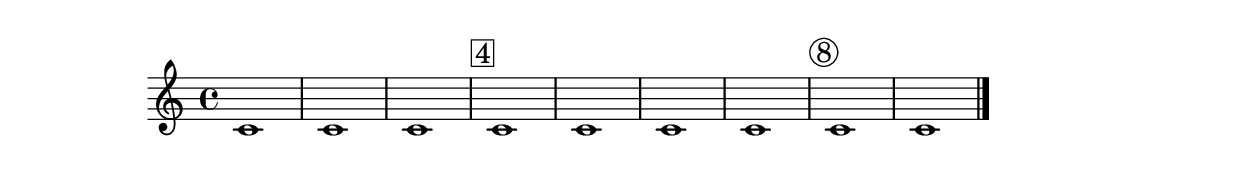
%% DO NOT EDIT this file manually; it is automatically
%% generated from LSR http://lsr.dsi.unimi.it
%% Make any changes in LSR itself, or in Documentation/snippets/new/ ,
%% and then run scripts/auxiliar/makelsr.py
%%
%% This file is in the public domain.
\version "2.17.20"

\header {
  lsrtags = "rhythms, tweaks-and-overrides"

  texidoc = "
Bar numbers can also be printed inside boxes or circles.

"
  doctitle = "Printing bar numbers inside boxes or circles"
} % begin verbatim


\relative c' {
  % Prevent bar numbers at the end of a line and permit them elsewhere
  \override Score.BarNumber.break-visibility = #end-of-line-invisible
  \set Score.barNumberVisibility = #(every-nth-bar-number-visible 4)

  % Increase the size of the bar number by 2
  \override Score.BarNumber.font-size = #2

  % Draw a box round the following bar number(s)
  \override Score.BarNumber.stencil
    = #(make-stencil-boxer 0.1 0.25 ly:text-interface::print)
  \repeat unfold 5 { c1 }

  % Draw a circle round the following bar number(s)
  \override Score.BarNumber.stencil
    = #(make-stencil-circler 0.1 0.25 ly:text-interface::print)
  \repeat unfold 4 { c1 } \bar "|."
}
